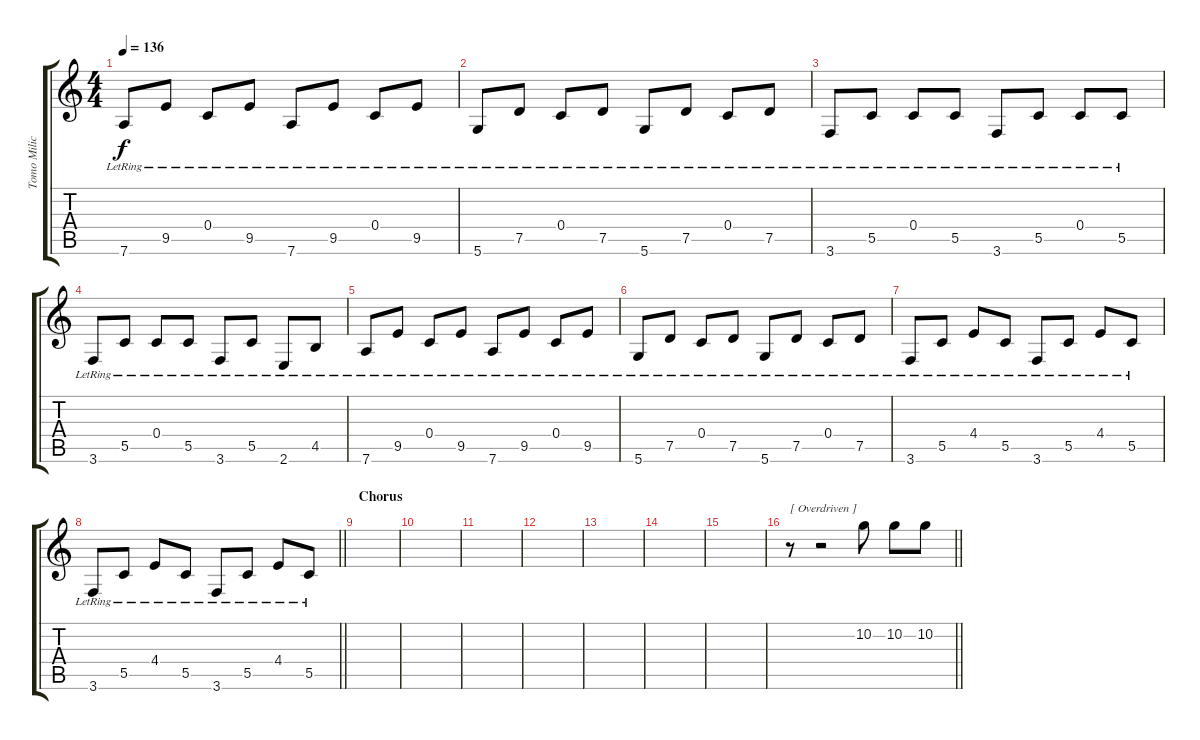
\track ("Tomo Milicevic [Guitar]" "Tomo Milic") {instrument electricguitarclean}
\staff {score tabs}
\tuning (D4 A3 F3 C3 G2 D2) {hide}
\ts (4 4)
\tempo 136
\clef g2
\ks c
7.6{lr}.8{dy f} 9.5{lr}.8 0.4{lr}.8 9.5{lr}.8 7.6{lr}.8 9.5{lr}.8 0.4{lr}.8 9.5{lr}.8 |
5.6{lr}.8 7.5{lr}.8 0.4{lr}.8 7.5{lr}.8 5.6{lr}.8 7.5{lr}.8 0.4{lr}.8 7.5{lr}.8 |
3.6{lr}.8 5.5{lr}.8 0.4{lr}.8 5.5{lr}.8 3.6{lr}.8 5.5{lr}.8 0.4{lr}.8 5.5{lr}.8 |
3.6{lr}.8 5.5{lr}.8 0.4{lr}.8 5.5{lr}.8 3.6{lr}.8 5.5{lr}.8 2.6{lr}.8 4.5{lr}.8 |
7.6{lr}.8 9.5{lr}.8 0.4{lr}.8 9.5{lr}.8 7.6{lr}.8 9.5{lr}.8 0.4{lr}.8 9.5{lr}.8 |
5.6{lr}.8 7.5{lr}.8 0.4{lr}.8 7.5{lr}.8 5.6{lr}.8 7.5{lr}.8 0.4{lr}.8 7.5{lr}.8 |
3.6{lr}.8 5.5{lr}.8 4.4{lr}.8 5.5{lr}.8 3.6{lr}.8 5.5{lr}.8 4.4{lr}.8 5.5{lr}.8 |
\barLineRight lightlight
3.6{lr}.8 5.5{lr}.8 4.4{lr}.8 5.5{lr}.8 3.6{lr}.8 5.5{lr}.8 4.4{lr}.8 5.5{lr}.8 |
\section ("" "Chorus")
|
|
|
|
|
|
|
\barLineRight lightlight
r.8{txt "[ Overdriven ]" instrument overdrivenguitar} r.2 10.2.8 10.2.8 10.2.8
